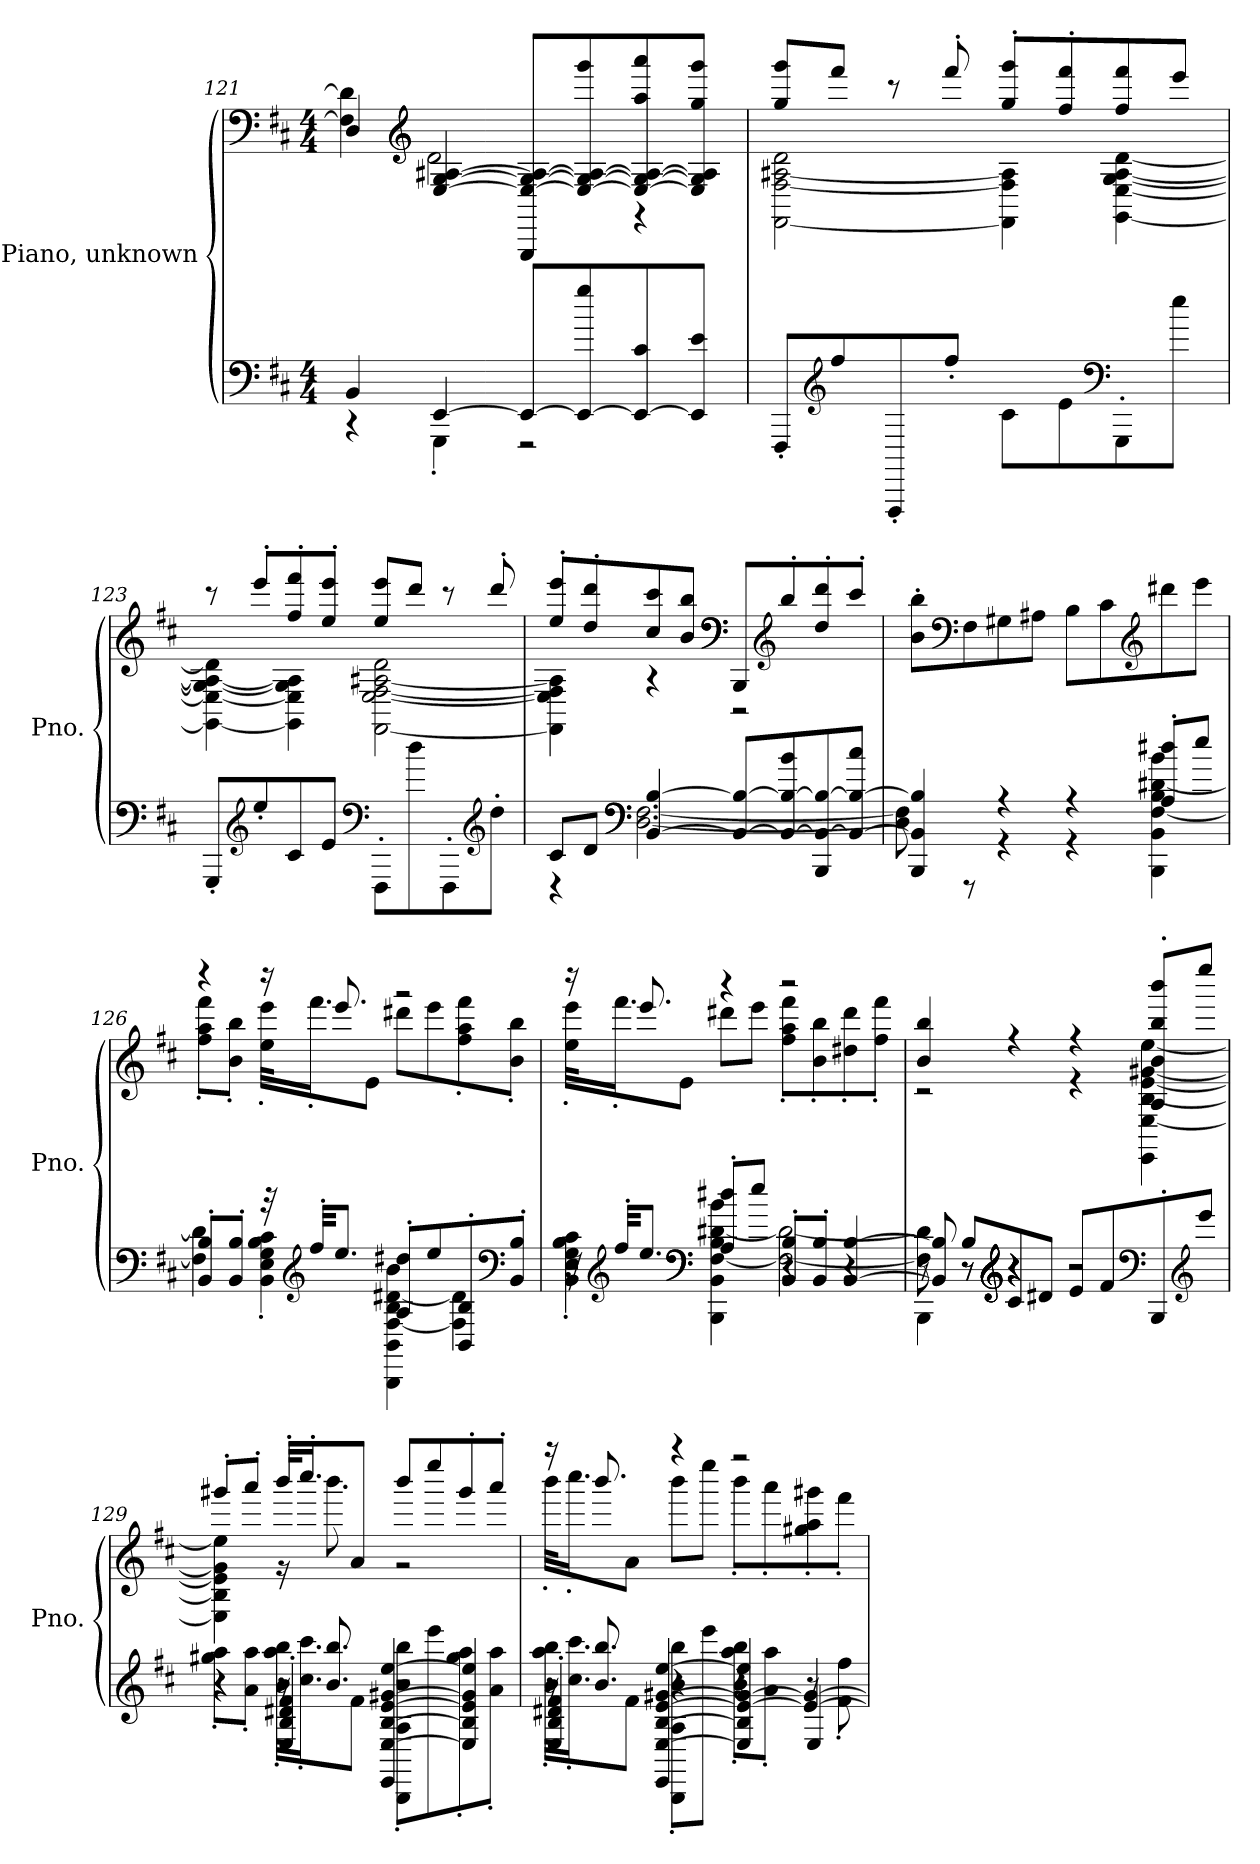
**kern	**kern
*part1	*part1
*staff2	*staff1
*I"Piano, unknown	*
*I'Pno.	*
*clefF4	*clefF4
*k[f#c#]	*k[f#c#]
*M4/4	*M4/4
=121	=121
*^	*^
4BB/	4r	4D/	4F#\] 4d\]
*	*	*clefG2	*
[4EE/	4GGG'\	[4E/ [4G/ [4A#X/	2d\
8EE/L_	2r	8GGG/ 8E/_ 8G/_ 8A#/_L	.
8EE/_ 8gg/	.	8E/_ 8G/_ 8A#/_ 8ggg/	.
8EE/_ 8c#/	.	8E/_ 8G/_ 8A#/_ 8aa/ 8aaa/	4r
8EE/] 8e/J	.	8E/] 8G/] 8A#/] 8gg/ 8ggg/J	.
*v	*v	*	*
=122	=122	=122
8FFF#'/L	8gg/ 8ggg/L	[2FF#\ [2F#\ [2A#X\ 2d\
*clefG2	*	*
8ff#/	8fff#/J	.
8FFF#'/	8r	.
8ff#'/J	8fff#'/	.
8c#\L	8gg/' 8ggg/'L	4FF#\] 4F#\] 4A#\]
8e\	8ff#/' 8fff#/'	.
*clefF4	*	*
8GGG'\	8ff#/ 8fff#/	[4GG\ [4E\ [4G\ [4A#\ [4d\
8ee\J	8eee/J	.
!!LO:PB:g=z	!!
=123	=123	=123
8GGG'/L	8r	4GG\_ 4E\_ 4G\_ 4A#\_ 4d\]
*clefG2	*	*
8ee'/	8eee'/L	.
8c#/	8ff#/' 8fff#/'	4GG\] 4E\] 4G\] 4A#\]
8e/J	8ee/' 8eee/'J	.
*clefF4	*	*
8FFF#'\L	8ee/ 8eee/L	[2FF#\ [2E\ [2F#\ [2A#X\ 2d\
8dd\	8ddd/J	.
8FFF#'\	8r	.
*clefG2	*	*
8dd'\J	8ddd'/	.
=124	=124	=124
*^	*	*
8c#/L	4r	8ee/' 8eee/'L	4FF#\] 4E\] 4F#\] 4A#\]
8d/J	.	8dd/' 8ddd/'	.
*clefF4	*	*	*
[4BB/ [4B/	[2.D\ [2.F#\	8cc#/ 8ccc#/	4r
.	.	8b/ 8bb/J	.
*	*	*clefF4	*
8BB/_ 8B/_L	.	8BBB/L	2r
*	*	*clefG2	*
8BB/_ 8B/_ 8b/	.	8bb'/	.
8BBB/ 8BB/_ 8B/_	.	8dd/' 8ddd/'	.
8BB/_ 8B/_ 8cc#/J	.	8ccc#'/J	.
*	*	*v	*v
!!LO:LB:g=z
=125	=125	=125
4BBB/ 4BB/] 4B/]	8D\] 8F#\]	8b\' 8bb\'L
*	*	*clefF4
.	8r	8F#\
4r	4r	8G#X\
.	.	8A#X\J
4r	4r	8B\L
.	.	8c#\
*	*	*clefG2
8A/' 8dd#X/'L	4BBB\ 4BB\ [4F#\ 4B\ [4d#X\ 4b\	8ddd#X\
8ee/J	.	8eee\J
=126	=126	=126
*	*	*^
8BB/' 8B/'L	4F#\] 4d#\]	4r	8ff#\' 8aa\' 8fff#\'L
8BB/' 8B/'J	.	.	8b\' 8bb\'J
32r	4BB\' 4E\' 4G\' 4B\' 4c#\'	16r	32ee\' 32eee\'KLL
*clefG2	*	*	*
32ff#'/KKL	.	.	16.fff#'\J
8.ee/J	.	8.eee/	.
.	.	.	8e\J
8A/' 8dd#X/'L	4BBB\ 4BB\ [4F#\ 4B\ [4d#X\ 4b\	2r	8ddd#X\L
8ee/	.	.	8eee\
8BB/' 8B/'	4F#\] 4d#\]	.	8ff#\' 8aa\' 8fff#\'
*clefF4	*	*	*
8BB/' 8B/'J	.	.	8b\' 8bb\'J
!!LO:LB:g=z	!!
=127	=127	=127	=127
*	*^	*	*
32r	4BB\' 4E\' 4G\' 4B\' 4c#\'	2r	16r	32ee\' 32eee\'KLL
*clefG2	*	*	*	*
32ff#'/KKL	.	.	.	16.fff#'\J
8.ee/J	.	.	8.eee/	.
.	.	.	.	8e\J
*clefF4	*	*	*	*
8A/' 8dd#X/'L	4BBB\ 4BB\ [4F#\ 4B\ [4d#X\ 4b\	.	4r	8ddd#X\L
8ee/J	.	.	.	8eee\J
8BB/' 8B/'L	2F#\_ 2d#\_	4r	2r	8ff#\' 8aa\' 8fff#\'L
8BB/' 8B/'J	.	.	.	8b\' 8bb\'
4r	.	[4BB/ [4B/	.	8dd#X\' 8ddd#\'
.	.	.	.	8ff#\' 8fff#\'J
=128	=128	=128	=128	=128
*	*	*^	*	*
8r	8F#\] 8d#\]	8BB/] 8B/]	4BBB\	4b/ 4bb/	2r
8B/L	8r	8r	.	.	.
*clefG2	*	*	*	*	*
8c#/	4r	4r	4r	4r	.
8d#X/J	.	.	.	.	.
8e/L	2r	2r	2r	4r	4r
8f#/	.	.	.	.	.
*clefF4	*	*	*	*	*
8BBB'/	.	.	.	8A/' 8b/' 8bb/' 8bbb/'L	4EE\ [4E\ [4B\ [4e\ [4g#X\ [4ee\
*clefG2	*	*	*	*	*
8eee/J	.	.	.	8eeee/J	.
*	*	*v	*v	*	*
!!LO:LB:g=z	!!
=129	=129	=129	=129	=129
4r	8gg#X\' 8aa\'L	4r	8ggg#X'/L	4E\] 4B\] 4e\] 4g#\] 4ee\]
.	8a\' 8aa\'J	.	8aaa'/J	.
16r	32b\' 32aa\' 32bb\'KLL	4E/' 4B/' 4d#X/' 4f#/'	32bbb'/KLL	16r
.	16.cc#\' 16.ccc#\'J	.	16.cccc#'/J	.
8.b/ 8.bb/	.	.	.	8.bbb\
.	8f#\J	.	8a/J	.
2r	8BBB\' 8A\' 8b\' 8bb\'L	4EE/ [4E/ [4B/ [4e/ [4g#X/ [4ee/	8bbb/L	2r
.	8eee\	.	8eeee/	.
.	8gg#\' 8aa\'	4E/] 4B/] 4e/] 4g#/] 4ee/]	8ggg#'/	.
.	8a\' 8aa\'J	.	8aaa'/J	.
=130	=130	=130	=130	=130
16r	32b\' 32aa\' 32bb\'KLL	4E/' 4B/' 4d#X/' 4f#/'	16r	32bbb'\KLL
.	16.cc#\' 16.ccc#\'J	.	.	16.cccc#'\J
8.b/ 8.bb/	.	.	8.bbb/	.
.	8f#\J	.	.	8a\J
4r	8BBB\' 8A\' 8b\' 8bb\'L	4EE/ [4E/ [4B/ [4e/ [4g#X/ [4ee/	4r	8bbb\L
.	8eee\J	.	.	8eeee\J
4r	8b\' 8aa\' 8bb\'L	4E/] 4B/] 4e/_ 4g#/_ 4ee/]	2r	8bbb'\L
.	8a\' 8aa\'J	.	.	8aaa'\
4E/	8r	4e/_ 4g#/_	.	8gg#X\' 8aa\' 8ggg#X\'
.	8f#\' 8ff#\'	.	.	8fff#'\J
*v	*v	*v	*	*
*	*v	*v
=	=
*-	*-
